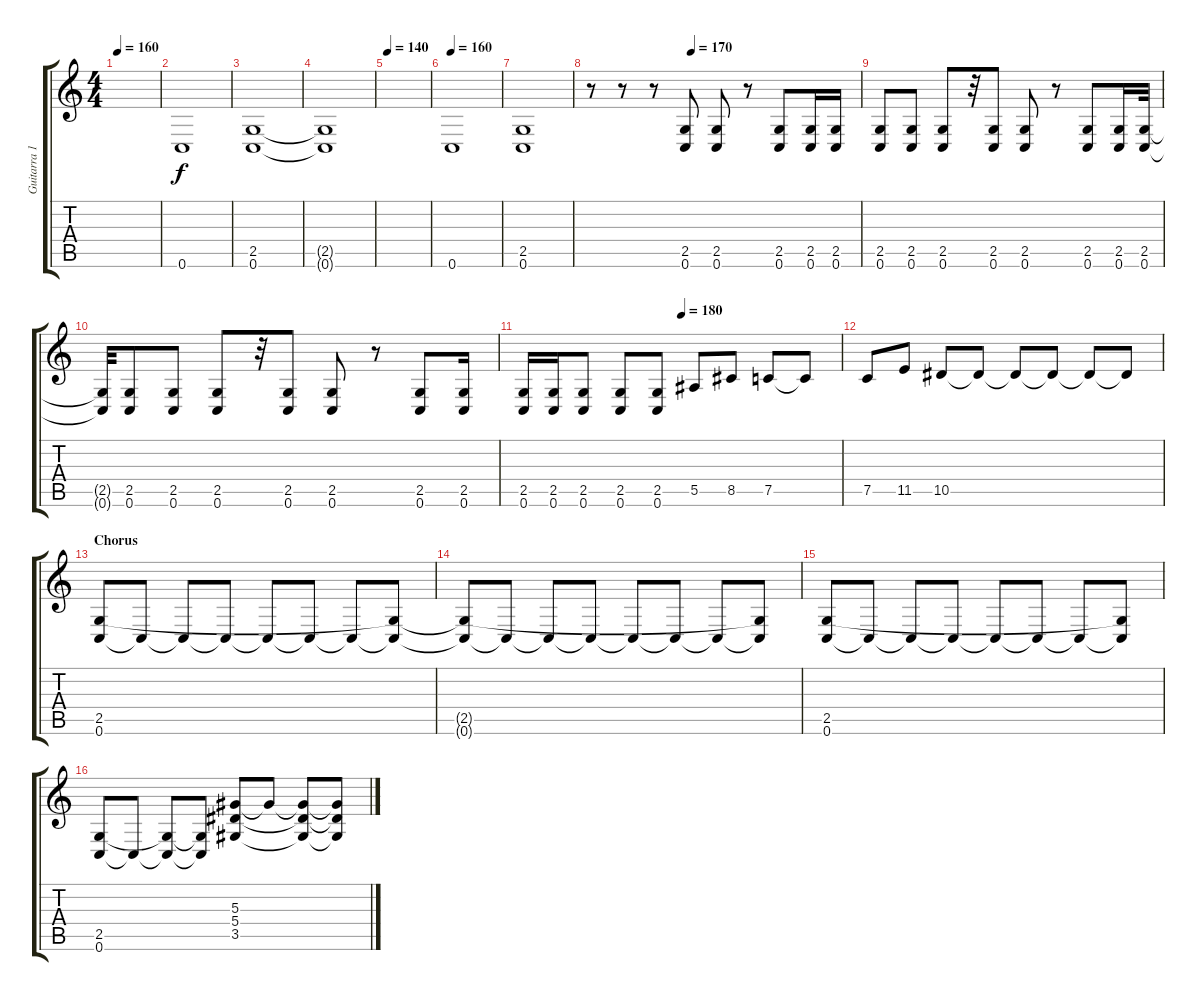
\track ("Guitarra 1" "Guitarra 1") {instrument distortionguitar}
\staff {score tabs}
\tuning (C4 G3 Eb3 Bb2 F2 C2) {hide}
\ts (4 4)
\tempo 160
\clef g2
\ks c
|
0.6.1 |
(2.5 0.6).1 |
(2.5{t} 0.6{t}).1 |
\tempo 140
|
\tempo 160
0.6.1 |
(2.5 0.6).1 |
\tempo (170 0.375)
r.8 r.8 r.8 (2.5 0.6).8 (2.5 0.6).8 r.8 (2.5 0.6).8 (2.5 0.6).16 (2.5 0.6).16 |
(2.5 0.6).8 (2.5 0.6).8 (2.5 0.6).8 r.32 (2.5 0.6).8 (2.5 0.6).8 r.8 (2.5 0.6).8 (2.5 0.6).16 (2.5 0.6).32 |
(2.5{t} 0.6{t}).32 (2.5 0.6).8 (2.5 0.6).8 (2.5 0.6).8 r.32 (2.5 0.6).8 (2.5 0.6).8 r.8 (2.5 0.6).8 (2.5 0.6).16 |
\tempo (180 0.5)
(2.5 0.6).16 (2.5 0.6).16 (2.5 0.6).8 (2.5 0.6).8 (2.5 0.6).8 5.5.8 8.5.8 7.5.8 7.5{t}.8 |
7.5.8 11.5.8 10.5.8 10.5{t}.8 10.5{t}.8 10.5{t}.8 10.5{t}.8 10.5{t}.8 |
\section ("" "Chorus")
(2.5 0.6).8 0.6{t}.8 0.6{t}.8 0.6{t}.8 0.6{t}.8 0.6{t}.8 0.6{t}.8 (2.5{t} 0.6{t}).8 |
(2.5{t} 0.6{t}).8 0.6{t}.8 0.6{t}.8 0.6{t}.8 0.6{t}.8 0.6{t}.8 0.6{t}.8 (2.5{t} 0.6{t}).8 |
(2.5 0.6).8 0.6{t}.8 0.6{t}.8 0.6{t}.8 0.6{t}.8 0.6{t}.8 0.6{t}.8 (2.5{t} 0.6{t}).8 |
(2.5 0.6).8 0.6{t}.8 (2.5{t} 0.6{t}).8 (2.5{t} 0.6{t}).8 (5.3 5.4 3.5).8 5.3{t}.8 (5.3{t} 5.4{t} 3.5{t}).8 (5.3{t} 5.4{t} 3.5{t}).8
